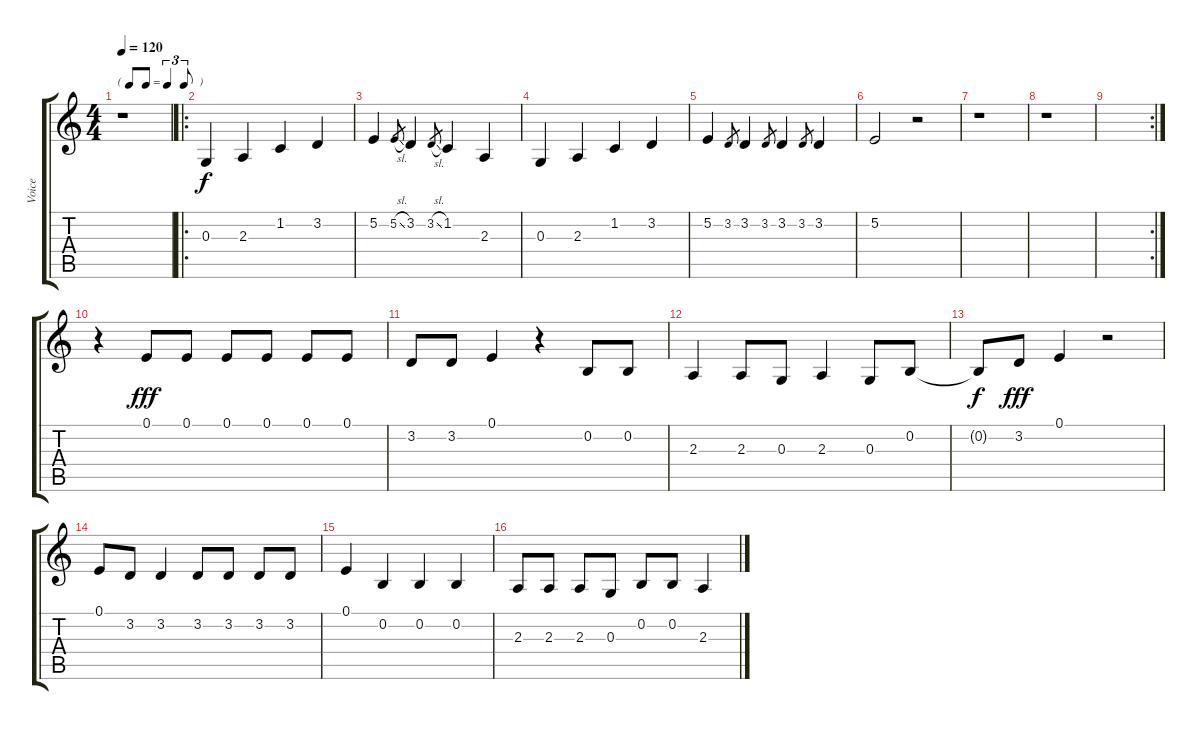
\track ("Voice" "Voice") {instrument englishhorn}
\staff {score tabs}
\tuning (E4 B3 G3 D3 A2 E2) {hide}
\ts (4 4)
\tf triplet8th
\tempo 120
\clef g2
\ks c
r.1{dy f} |
\ro
0.3.4{volume 15 instrument lead5charang} 2.3.4 1.2.4 3.2.4 |
5.2.4 5.2{sl}.8{gr} 3.2.4 3.2{sl}.8{gr} 1.2.4 2.3.4 |
0.3.4 2.3.4 1.2.4 3.2.4 |
5.2.4 3.2.8{gr} 3.2.4 3.2.8{gr} 3.2.4 3.2.8{gr} 3.2.4 |
5.2.2 r.2 |
r.1 |
r.1 |
\rc 2
|
r.4{instrument englishhorn} 0.1.8{dy fff} 0.1.8 0.1.8 0.1.8 0.1.8 0.1.8 |
3.2.8 3.2.8 0.1.4 r.4 0.2.8 0.2.8 |
2.3.4 2.3.8 0.3.8 2.3.4 0.3.8 0.2.8 |
0.2{t}.8{dy f} 3.2.8{dy fff} 0.1.4 r.2 |
0.1.8 3.2.8 3.2.4 3.2.8 3.2.8 3.2.8 3.2.8 |
0.1.4 0.2.4 0.2.4 0.2.4 |
2.3.8 2.3.8 2.3.8 0.3.8 0.2.8 0.2.8 2.3.4
